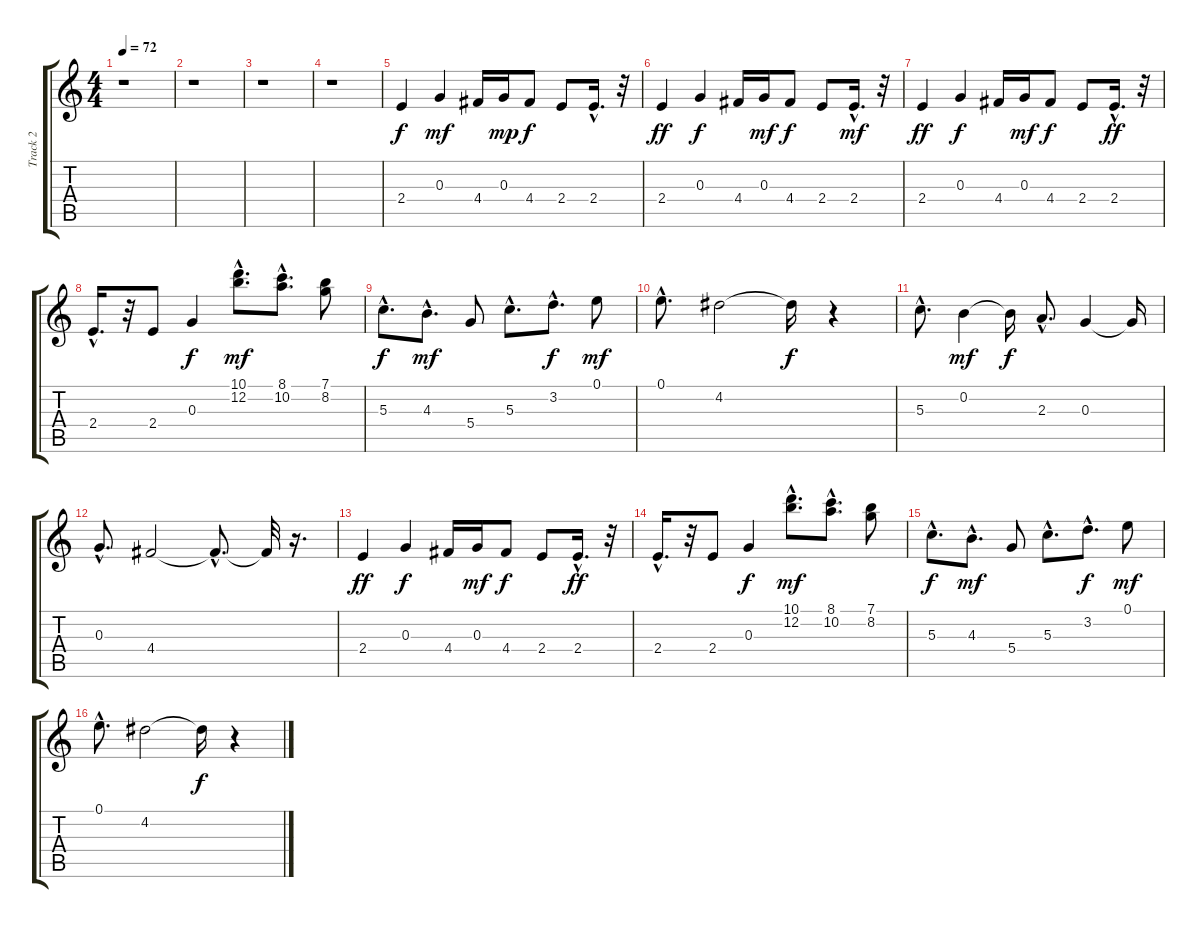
\track ("Track 2" "Track 2") {instrument acousticguitarsteel}
\staff {score tabs}
\tuning (E4 B3 G3 D3 A2 E2) {hide}
\ts (4 4)
\tempo 72
\clef g2
\ks c
r.1{dy mf} |
r.1 |
r.1 |
r.1 |
2.4.4{dy f} 0.3.4{dy mf} 4.4.16 0.3.16{dy mp} 4.4.8{dy f} 2.4.8 2.4{hac}.16{d} r.32 |
2.4.4{dy ff} 0.3.4{dy f} 4.4.16 0.3.16{dy mf} 4.4.8{dy f} 2.4.8 2.4{hac}.16{d dy mf} r.32 |
2.4.4{dy ff} 0.3.4{dy f} 4.4.16 0.3.16{dy mf} 4.4.8{dy f} 2.4.8 2.4{hac}.16{d dy ff} r.32 |
2.4{hac}.16{d} r.32 2.4.8 0.3.4{dy f} (10.1{hac} 12.2{hac}).8{d dy mf} (8.1{hac} 10.2).8{d} (7.1 8.2).8 |
5.3{hac}.8{d dy f} 4.3{hac}.8{d dy mf} 5.4.8 5.3{hac}.8{d} 3.2{hac}.8{d dy f} 0.1.8{dy mf} |
0.1{hac}.8{d} 4.2.2 4.2{t}.16{dy f} r.4 |
5.3{hac}.8{d} 0.2.4{dy mf} 0.2{t}.16{dy f} 2.3{hac}.8{d} 0.3.4 0.3{t}.16 |
0.3{hac}.8{d} 4.4.2 4.4{hac t}.8{d} 4.4{t}.32 r.16{d} |
2.4.4{dy ff} 0.3.4{dy f} 4.4.16 0.3.16{dy mf} 4.4.8{dy f} 2.4.8 2.4{hac}.16{d dy ff} r.32 |
2.4{hac}.16{d} r.32 2.4.8 0.3.4{dy f} (10.1{hac} 12.2{hac}).8{d dy mf} (8.1{hac} 10.2).8{d} (7.1 8.2).8 |
5.3{hac}.8{d dy f} 4.3{hac}.8{d dy mf} 5.4.8 5.3{hac}.8{d} 3.2{hac}.8{d dy f} 0.1.8{dy mf} |
0.1{hac}.8{d} 4.2.2 4.2{t}.16{dy f} r.4
